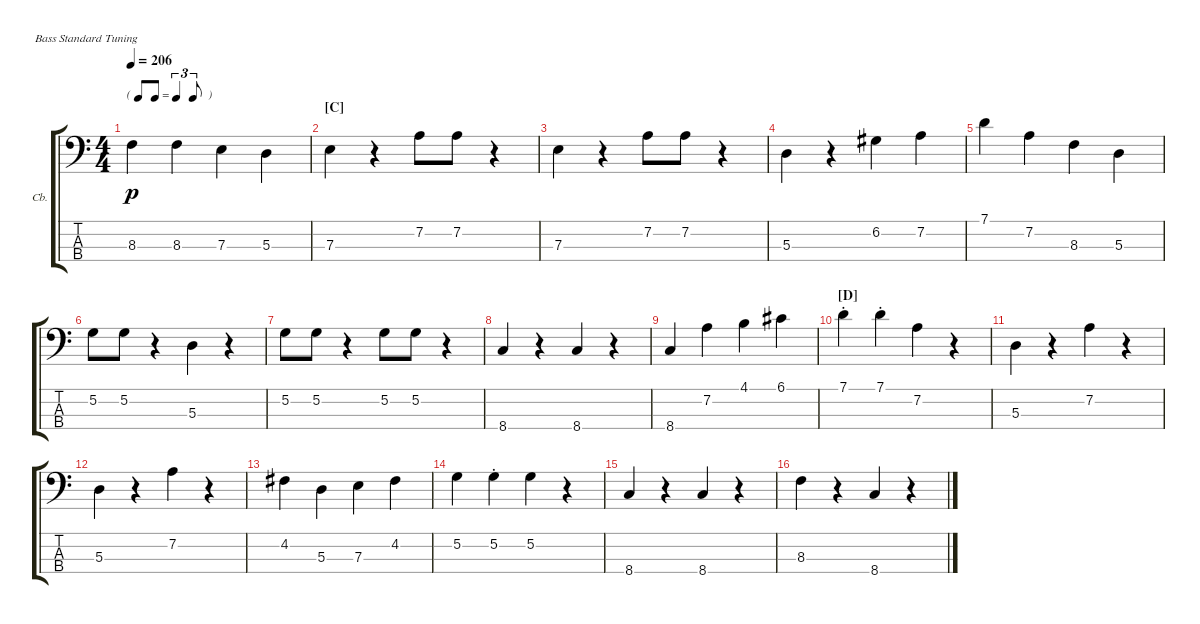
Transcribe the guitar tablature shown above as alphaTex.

\defaultSystemsLayout 4
\bracketExtendMode groupsimilarinstruments
\firstSystemTrackNameOrientation horizontal
\otherSystemsTrackNameOrientation horizontal
\track ("Contrabass" "Cb.") {instrument acousticbass}
\staff {score tabs}
\tuning (G2 D2 A1 E1)
\ts (4 4)
\tf triplet8th
\tempo 206
\clef f4
\ks c
8.3.4{dy p} 8.3.4 7.3.4 5.3.4 |
\section ("C" "")
7.3.4 r.4 7.2.8 7.2.8 r.4 |
7.3.4 r.4 7.2.8 7.2.8 r.4 |
5.3.4 r.4 6.2.4 7.2.4 |
7.1.4 7.2.4 8.3.4 5.3.4 |
5.2.8 5.2.8 r.4 5.3.4 r.4 |
5.2.8 5.2.8 r.4 5.2.8 5.2.8 r.4 |
8.4.4 r.4 8.4.4 r.4 |
8.4.4 7.2.4 4.1.4 6.1.4 |
\section ("D" "")
7.1{st}.4 7.1{st}.4 7.2.4 r.4 |
5.3.4 r.4 7.2.4 r.4 |
5.3.4 r.4 7.2.4 r.4 |
4.2.4 5.3.4 7.3.4 4.2.4 |
5.2.4 5.2{st}.4 5.2.4 r.4 |
8.4.4 r.4 8.4.4 r.4 |
8.3.4 r.4 8.4.4 r.4
